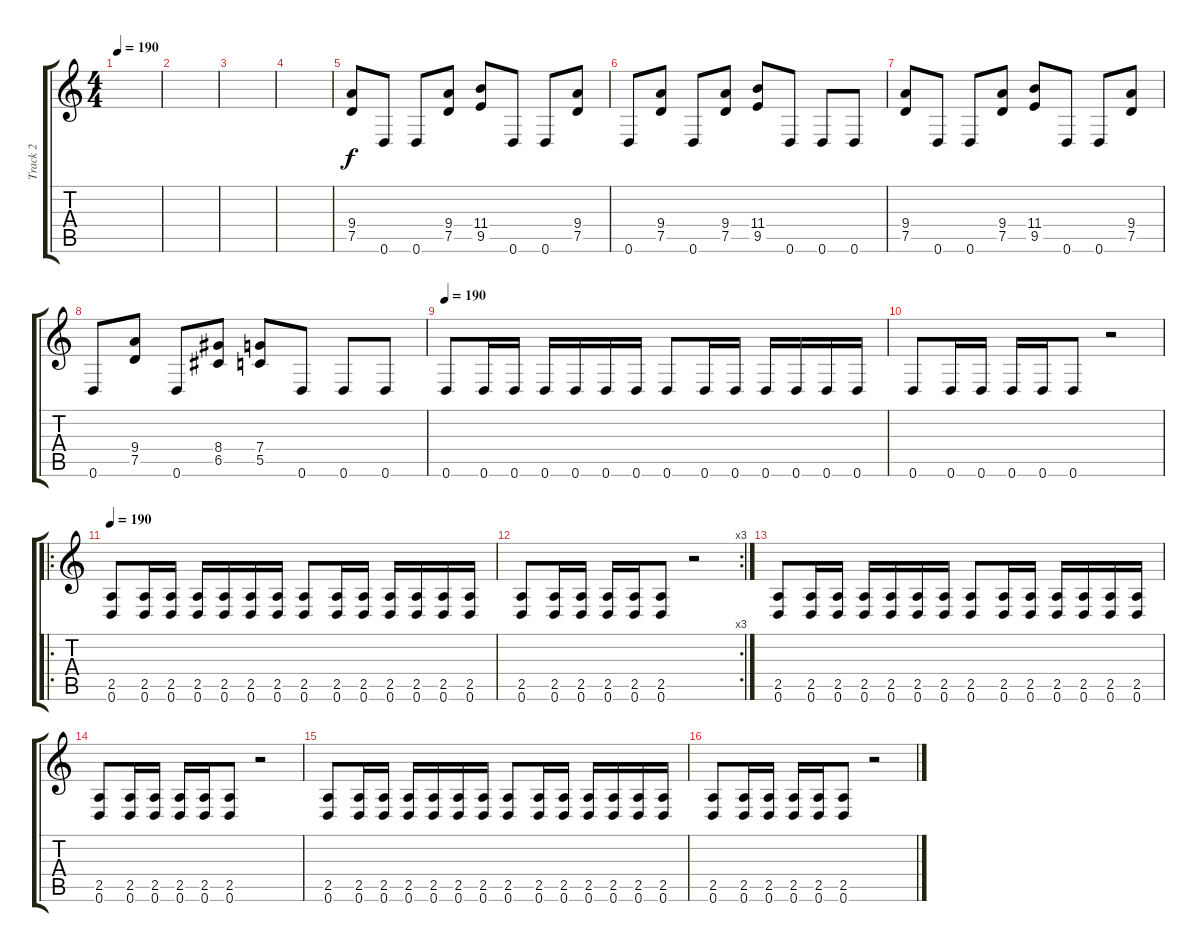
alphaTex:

\track ("Track 2" "Track 2") {instrument distortionguitar}
\staff {score tabs}
\tuning (D4 A3 F3 C3 G2 D2) {hide}
\ts (4 4)
\tempo 190
\clef g2
\ks c
|
|
|
|
(9.4 7.5).8 0.6.8 0.6.8 (9.4 7.5).8 (11.4 9.5).8 0.6.8 0.6.8 (9.4 7.5).8 |
0.6.8 (9.4 7.5).8 0.6.8 (9.4 7.5).8 (11.4 9.5).8 0.6.8 0.6.8 0.6.8 |
(9.4 7.5).8 0.6.8 0.6.8 (9.4 7.5).8 (11.4 9.5).8 0.6.8 0.6.8 (9.4 7.5).8 |
0.6.8 (9.4 7.5).8 0.6.8 (8.4 6.5).8 (7.4 5.5).8 0.6.8 0.6.8 0.6.8 |
\tempo 190
0.6.8 0.6.16 0.6.16 0.6.16 0.6.16 0.6.16 0.6.16 0.6.8 0.6.16 0.6.16 0.6.16 0.6.16 0.6.16 0.6.16 |
0.6.8 0.6.16 0.6.16 0.6.16 0.6.16 0.6.8 r.2 |
\ro
\tempo 190
(2.5 0.6).8 (2.5 0.6).16 (2.5 0.6).16 (2.5 0.6).16 (2.5 0.6).16 (2.5 0.6).16 (2.5 0.6).16 (2.5 0.6).8 (2.5 0.6).16 (2.5 0.6).16 (2.5 0.6).16 (2.5 0.6).16 (2.5 0.6).16 (2.5 0.6).16 |
\rc 3
(2.5 0.6).8 (2.5 0.6).16 (2.5 0.6).16 (2.5 0.6).16 (2.5 0.6).16 (2.5 0.6).8 r.2 |
(2.5 0.6).8 (2.5 0.6).16 (2.5 0.6).16 (2.5 0.6).16 (2.5 0.6).16 (2.5 0.6).16 (2.5 0.6).16 (2.5 0.6).8 (2.5 0.6).16 (2.5 0.6).16 (2.5 0.6).16 (2.5 0.6).16 (2.5 0.6).16 (2.5 0.6).16 |
(2.5 0.6).8 (2.5 0.6).16 (2.5 0.6).16 (2.5 0.6).16 (2.5 0.6).16 (2.5 0.6).8 r.2 |
(2.5 0.6).8 (2.5 0.6).16 (2.5 0.6).16 (2.5 0.6).16 (2.5 0.6).16 (2.5 0.6).16 (2.5 0.6).16 (2.5 0.6).8 (2.5 0.6).16 (2.5 0.6).16 (2.5 0.6).16 (2.5 0.6).16 (2.5 0.6).16 (2.5 0.6).16 |
(2.5 0.6).8 (2.5 0.6).16 (2.5 0.6).16 (2.5 0.6).16 (2.5 0.6).16 (2.5 0.6).8 r.2
